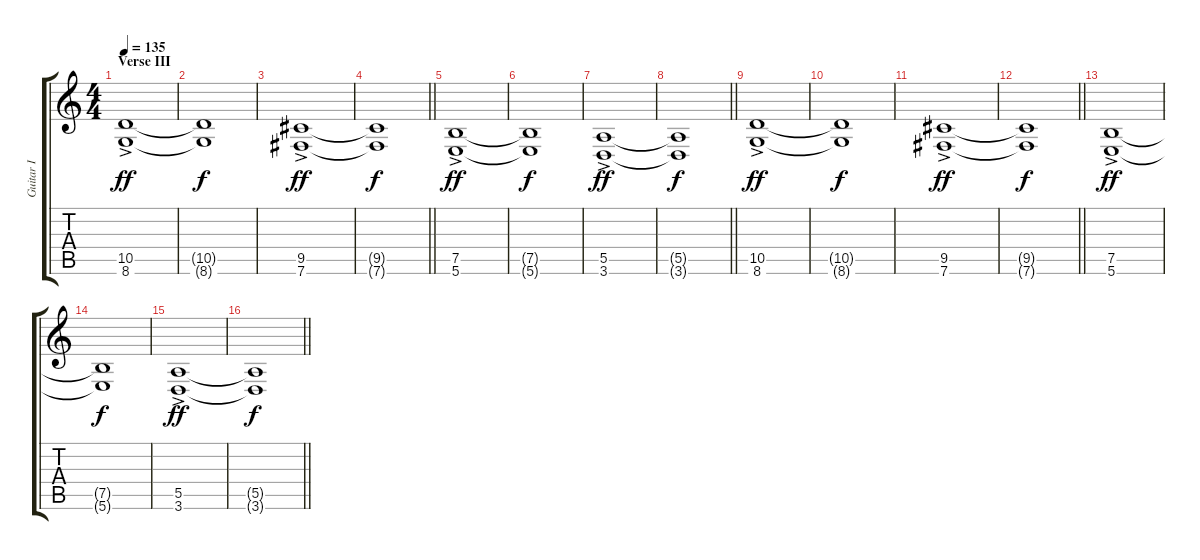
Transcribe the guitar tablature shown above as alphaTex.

\track ("Guitar I" "Guitar I") {instrument distortionguitar}
\staff {score tabs}
\tuning (B3 Gb3 D3 A2 E2 B1) {hide}
\ts (4 4)
\section ("" "Verse III")
\tempo 135
\clef g2
\ks c
(10.5{ac} 8.6{ac}).1{dy ff} |
(10.5{t} 8.6{t}).1{dy f} |
(9.5{ac} 7.6{ac}).1{dy ff} |
\barLineRight lightlight
(9.5{t} 7.6{t}).1{dy f} |
\section ("" "")
(7.5{ac} 5.6{ac}).1{dy ff} |
(7.5{t} 5.6{t}).1{dy f} |
(5.5{ac} 3.6{ac}).1{dy ff} |
\barLineRight lightlight
(5.5{t} 3.6{t}).1{dy f} |
\section ("" "")
(10.5{ac} 8.6{ac}).1{dy ff} |
(10.5{t} 8.6{t}).1{dy f} |
(9.5{ac} 7.6{ac}).1{dy ff} |
\barLineRight lightlight
(9.5{t} 7.6{t}).1{dy f} |
\section ("" "")
(7.5{ac} 5.6{ac}).1{dy ff} |
(7.5{t} 5.6{t}).1{dy f} |
(5.5{ac} 3.6{ac}).1{dy ff} |
\barLineRight lightlight
(5.5{t} 3.6{t}).1{dy f}
